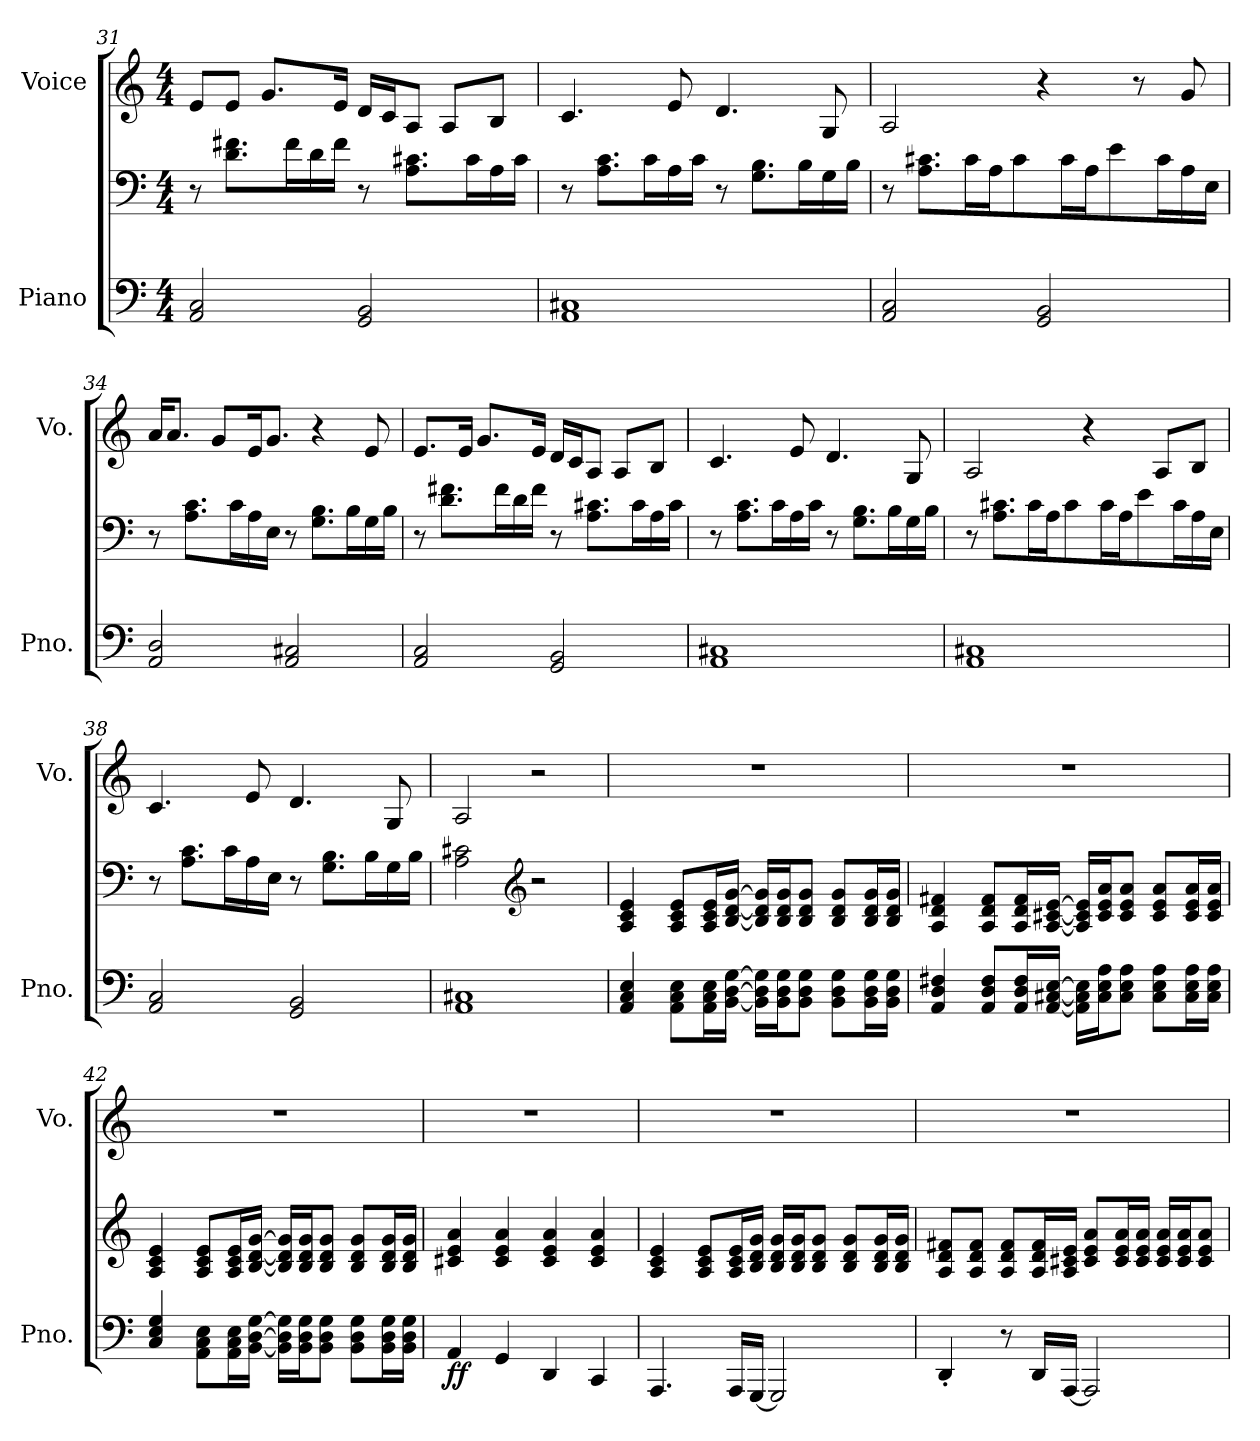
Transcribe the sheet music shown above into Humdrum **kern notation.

**kern	**kern	**dynam	**kern
*part2	*part2	*part2	*part1
*staff3	*staff2	*staff2/3	*staff1
*I"Piano	*	*	*I"Voice
*I'Pno.	*	*	*I'Vo.
!!LO:LB:g=z
*clefF4	*clefF4	*	*clefG2
*k[]	*k[]	*	*k[]
*M4/4	*M4/4	*	*M4/4
=31	=31	=31	=31
2AA/ 2C/	8r	.	8e/L
.	8.d\ 8.f#X\L	.	8e/J
.	.	.	8.g/L
.	16f#\L	.	.
.	16d\	.	.
.	16f#\JJ	.	16e/Jk
2GG/ 2BB/	8r	.	16d/LL
.	.	.	16c/J
.	8.A\ 8.c#X\L	.	8A/J
.	.	.	8A/L
.	16c#\L	.	.
.	16A\	.	8B/J
.	16c#\JJ	.	.
=32	=32	=32	=32
1AA 1C#X	8r	.	4.c/
.	8.A\ 8.c\L	.	.
.	16c\L	.	.
.	16A\	.	8e/
.	16c\JJ	.	.
.	8r	.	4.d/
.	8.G\ 8.B\L	.	.
.	16B\L	.	.
.	16G\	.	8G/
.	16B\JJ	.	.
=33	=33	=33	=33
2AA/ 2C/	8r	.	2A/
.	8.A\ 8.c#X\L	.	.
.	16c#\L	.	.
.	16A\J	.	.
.	8c#\	.	.
2GG/ 2BB/	.	.	4r
.	16c#\L	.	.
.	16A\J	.	.
.	8e\	.	.
.	.	.	8r
.	16c#\L	.	.
.	16A\	.	8g/
.	16E\JJ	.	.
!!LO:PB:g=z
=34	=34	=34	=34
2AA/ 2D/	8r	.	16a/KL
.	.	.	8.a/J
.	8.A\ 8.c\L	.	.
.	.	.	8g/L
.	16c\L	.	.
.	16A\	.	16e/K
.	16E\JJ	.	8.g/J
2AA/ 2C#X/	8r	.	.
.	8.G\ 8.B\L	.	4r
.	16B\L	.	.
.	16G\	.	8e/
.	16B\JJ	.	.
=35	=35	=35	=35
2AA/ 2C/	8r	.	8.e/L
.	8.d\ 8.f#X\L	.	.
.	.	.	16e/Jk
.	.	.	8.g/L
.	16f#\L	.	.
.	16d\	.	.
.	16f#\JJ	.	16e/Jk
2GG/ 2BB/	8r	.	16d/LL
.	.	.	16c/J
.	8.A\ 8.c#X\L	.	8A/J
.	.	.	8A/L
.	16c#\L	.	.
.	16A\	.	8B/J
.	16c#\JJ	.	.
=36	=36	=36	=36
1AA 1C#X	8r	.	4.c/
.	8.A\ 8.c\L	.	.
.	16c\L	.	.
.	16A\	.	8e/
.	16c\JJ	.	.
.	8r	.	4.d/
.	8.G\ 8.B\L	.	.
.	16B\L	.	.
.	16G\	.	8G/
.	16B\JJ	.	.
!!LO:LB:g=z
=37	=37	=37	=37
1AA 1C#X	8r	.	2A/
.	8.A\ 8.c#X\L	.	.
.	16c#\L	.	.
.	16A\J	.	.
.	8c#\	.	.
.	.	.	4r
.	16c#\L	.	.
.	16A\J	.	.
.	8e\	.	.
.	.	.	8A/L
.	16c#\L	.	.
.	16A\	.	8B/J
.	16E\JJ	.	.
=38	=38	=38	=38
*	*	*	*MM70
2AA/ 2C/	8r	.	4.c/
.	8.A\ 8.c\L	.	.
.	16c\L	.	.
.	16A\	.	8e/
.	16E\JJ	.	.
*	*	*	*MM65
2GG/ 2BB/	8r	.	4.d/
.	8.G\ 8.B\L	.	.
.	16B\L	.	.
.	16G\	.	8G/
.	16B\JJ	.	.
=39	=39	=39	=39
1AA 1C#X	2A\ 2c#X\	.	2A/
*	*clefG2	*	*
.	2r	.	2r
=40	=40	=40	=40
*	*	*	*MM105
4AA/ 4C/ 4E/	4A/ 4c/ 4e/	.	1r
8AA\ 8C\ 8E\L	8A/ 8c/ 8e/L	.	.
16AA\ 16C\ 16E\L	16A/ 16c/ 16e/L	.	.
[16BB\ [16D\ [16G\JJ	[16B/ [16d/ [16g/JJ	.	.
16BB\] 16D\] 16G\]LL	16B/] 16d/] 16g/]LL	.	.
16BB\ 16D\ 16G\J	16B/ 16d/ 16g/J	.	.
8BB\ 8D\ 8G\J	8B/ 8d/ 8g/J	.	.
8BB\ 8D\ 8G\L	8B/ 8d/ 8g/L	.	.
16BB\ 16D\ 16G\L	16B/ 16d/ 16g/L	.	.
16BB\ 16D\ 16G\JJ	16B/ 16d/ 16g/JJ	.	.
!!LO:LB:g=z
=41	=41	=41	=41
4AA/ 4D/ 4F#X/	4A/ 4d/ 4f#X/	.	1r
8AA/ 8D/ 8F#/L	8A/ 8d/ 8f#/L	.	.
16AA/ 16D/ 16F#/L	16A/ 16d/ 16f#/L	.	.
[16AA/ [16C#X/ [16E/JJ	[16A/ [16c#X/ [16e/JJ	.	.
16AA\] 16C#\] 16E\]LL	16A/] 16c#/] 16e/]LL	.	.
16C#\ 16E\ 16A\J	16c#/ 16e/ 16a/J	.	.
8C#\ 8E\ 8A\J	8c#/ 8e/ 8a/J	.	.
8C#\ 8E\ 8A\L	8c#/ 8e/ 8a/L	.	.
16C#\ 16E\ 16A\L	16c#/ 16e/ 16a/L	.	.
16C#\ 16E\ 16A\JJ	16c#/ 16e/ 16a/JJ	.	.
=42	=42	=42	=42
4C/ 4E/ 4G/	4A/ 4c/ 4e/	.	1r
8AA\ 8C\ 8E\L	8A/ 8c/ 8e/L	.	.
16AA\ 16C\ 16E\L	16A/ 16c/ 16e/L	.	.
[16BB\ [16D\ [16G\JJ	[16B/ [16d/ [16g/JJ	.	.
16BB\] 16D\] 16G\]LL	16B/] 16d/] 16g/]LL	.	.
16BB\ 16D\ 16G\J	16B/ 16d/ 16g/J	.	.
8BB\ 8D\ 8G\J	8B/ 8d/ 8g/J	.	.
8BB\ 8D\ 8G\L	8B/ 8d/ 8g/L	.	.
16BB\ 16D\ 16G\L	16B/ 16d/ 16g/L	.	.
16BB\ 16D\ 16G\JJ	16B/ 16d/ 16g/JJ	.	.
=43	=43	=43	=43
!	!	!LO:DY:b=2	!
4AA/	4c#X/ 4e/ 4a/	ff	1r
4GG/	4c#/ 4e/ 4a/	.	.
4DD/	4c#/ 4e/ 4a/	.	.
4CC/	4c#/ 4e/ 4a/	.	.
!!LO:LB:g=z
=44	=44	=44	=44
!	!	!LO:DY:b=2	!
!	!	!LO:DY:n=1:b	!
4.AAA/	4A/ 4c/ 4e/	f mp	1r
.	8A/ 8c/ 8e/L	.	.
16AAA/LL	16A/ 16c/ 16e/L	.	.
[16GGG/JJ	16B/ 16d/ 16g/JJ	.	.
2GGG/]	16B/ 16d/ 16g/LL	.	.
.	16B/ 16d/ 16g/J	.	.
.	8B/ 8d/ 8g/J	.	.
.	8B/ 8d/ 8g/L	.	.
.	16B/ 16d/ 16g/L	.	.
.	16B/ 16d/ 16g/JJ	.	.
=45	=45	=45	=45
4DD'/	8A/ 8d/ 8f#X/L	.	1r
.	8A/ 8d/ 8f#/J	.	.
8r	8A/ 8d/ 8f#/L	.	.
16DD/LL	16A/ 16d/ 16f#/L	.	.
[16AAA/JJ	16A/ 16c#X/ 16e/JJ	.	.
2AAA/]	8c#/ 8e/ 8a/L	.	.
.	16c#/ 16e/ 16a/L	.	.
.	16c#/ 16e/ 16a/JJ	.	.
.	16c#/ 16e/ 16a/LL	.	.
.	16c#/ 16e/ 16a/J	.	.
.	8c#/ 8e/ 8a/J	.	.
=	=	=	=
*-	*-	*-	*-
